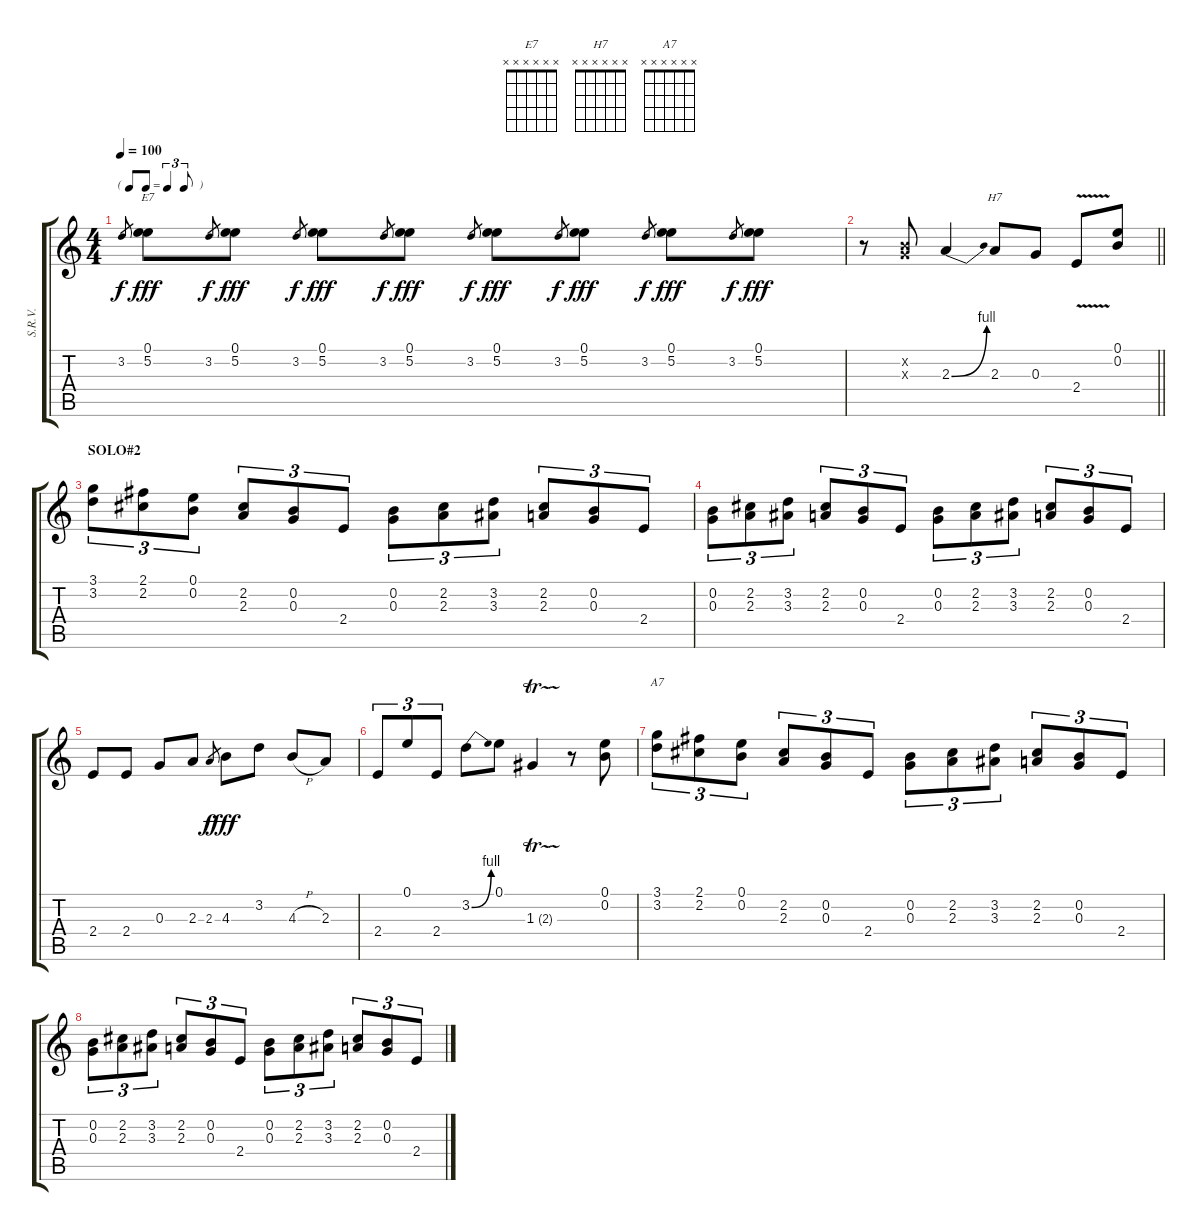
\track ("S.R.V." "S.R.V.") {instrument overdrivenguitar}
\staff {score tabs}
\tuning (E4 B3 G3 D3 A2 E2) {hide}
\chord ("E7" x x x x x x)
\chord ("H7" x x x x x x)
\chord ("A7" x x x x x x)
\ts (4 4)
\tf triplet8th
\tempo 100
\clef g2
\ks c
3.2.8{gr dy f} (0.1 5.2).8{ch "E7" dy fff} 3.2.8{gr dy f} (0.1 5.2).8{dy fff} 3.2.8{gr dy f} (0.1 5.2).8{dy fff} 3.2.8{gr dy f} (0.1 5.2).8{dy fff} 3.2.8{gr dy f} (0.1 5.2).8{dy fff} 3.2.8{gr dy f} (0.1 5.2).8{dy fff} 3.2.8{gr dy f} (0.1 5.2).8{dy fff} 3.2.8{gr dy f} (0.1 5.2).8{dy fff} |
\barLineRight lightlight
r.8 (0.2{x} 0.3{x}).8 2.3{be (bend 0 0 60 4)}.4 2.3.8{ch "H7"} 0.3.8 2.4{v}.8 (0.1 0.2).8 |
\section ("" "SOLO#2")
(3.1 3.2).8{tu (3 2)} (2.1 2.2).8{tu (3 2)} (0.1 0.2).8{tu (3 2)} (2.2 2.3).8{tu (3 2)} (0.2 0.3).8{tu (3 2)} 2.4.8{tu (3 2)} (0.2 0.3).8{tu (3 2)} (2.2 2.3).8{tu (3 2)} (3.2 3.3).8{tu (3 2)} (2.2 2.3).8{tu (3 2)} (0.2 0.3).8{tu (3 2)} 2.4.8{tu (3 2)} |
(0.2 0.3).8{tu (3 2)} (2.2 2.3).8{tu (3 2)} (3.2 3.3).8{tu (3 2)} (2.2 2.3).8{tu (3 2)} (0.2 0.3).8{tu (3 2)} 2.4.8{tu (3 2)} (0.2 0.3).8{tu (3 2)} (2.2 2.3).8{tu (3 2)} (3.2 3.3).8{tu (3 2)} (2.2 2.3).8{tu (3 2)} (0.2 0.3).8{tu (3 2)} 2.4.8{tu (3 2)} |
2.4.8 2.4.8 0.3.8 2.3.8 2.3.8{gr dy f} 4.3.8{dy fff} 3.2.8 4.3{h}.8 2.3.8 |
2.4.8{tu (3 2)} 0.1.8{tu (3 2)} 2.4.8{tu (3 2)} 3.2{be (bend 0 0 60 4)}.8 0.1.8 1.3{tr (2 32)}.4 r.8 (0.1 0.2).8 |
(3.1 3.2).8{tu (3 2) ch "A7"} (2.1 2.2).8{tu (3 2)} (0.1 0.2).8{tu (3 2)} (2.2 2.3).8{tu (3 2)} (0.2 0.3).8{tu (3 2)} 2.4.8{tu (3 2)} (0.2 0.3).8{tu (3 2)} (2.2 2.3).8{tu (3 2)} (3.2 3.3).8{tu (3 2)} (2.2 2.3).8{tu (3 2)} (0.2 0.3).8{tu (3 2)} 2.4.8{tu (3 2)} |
(0.2 0.3).8{tu (3 2)} (2.2 2.3).8{tu (3 2)} (3.2 3.3).8{tu (3 2)} (2.2 2.3).8{tu (3 2)} (0.2 0.3).8{tu (3 2)} 2.4.8{tu (3 2)} (0.2 0.3).8{tu (3 2)} (2.2 2.3).8{tu (3 2)} (3.2 3.3).8{tu (3 2)} (2.2 2.3).8{tu (3 2)} (0.2 0.3).8{tu (3 2)} 2.4.8{tu (3 2)}
